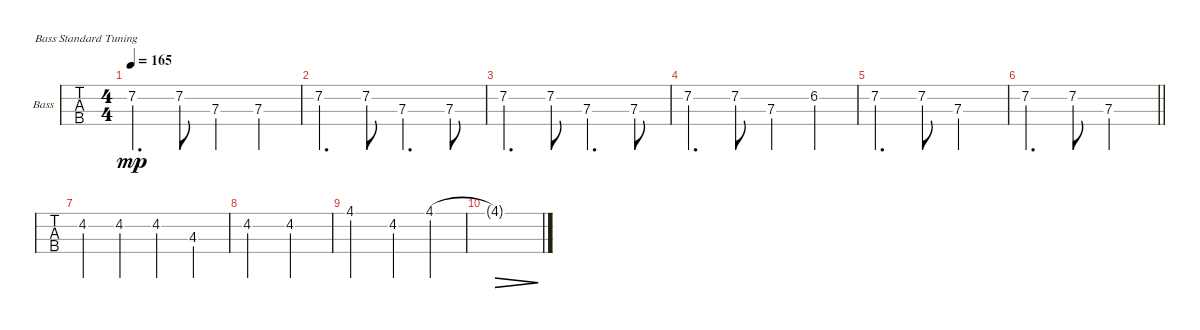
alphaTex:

\defaultSystemsLayout 4
\bracketExtendMode groupsimilarinstruments
\firstSystemTrackNameOrientation horizontal
\otherSystemsTrackNameOrientation horizontal
\track ("Bass" "Bass") {instrument electricbassfinger}
\staff {tabs}
\tuning (G2 D2 A1 E1)
\ts (4 4)
\tempo 165
\clef f4
\scale
0.333333
\ks d
7.2.4{d dy mp} 7.2.8 7.3.4 7.3.4 |
\scale
0.333333 7.2.4{d} 7.2.8 7.3.4{d} 7.3.8 |
\scale
0.333333 7.2.4{d} 7.2.8 7.3.4{d} 7.3.8 |
\scale
0.333333 7.2.4{d} 7.2.8 7.3.4 6.2.4 |
\scale
0.238462 7.2.4{d} 7.2.8 7.3.2 |
\scale
0.238462
\barLineRight lightlight
7.2.4{d} 7.2.8 7.3.2 |
\scale
0.523077
\ks b
4.2.4 4.2.4 4.2.4 4.3.4 |
4.2.2 4.2.2 |
4.1.2 4.2.4 4.1.4 |
4.1{t}.1{dec}
